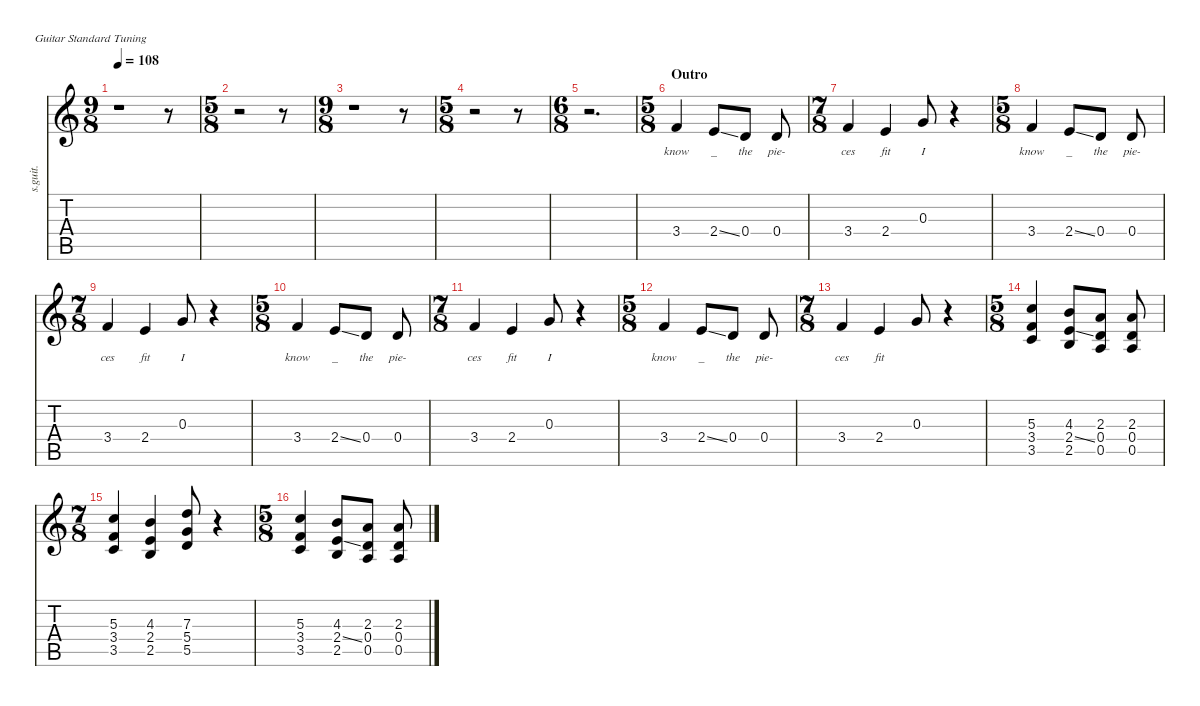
\defaultSystemsLayout 4
\hideDynamics
\bracketExtendMode nobrackets
\track ("Maynard James Keenan (Vocals)" "s.guit.") {instrument bassoon}
\staff {score tabs}
\tuning (E4 B3 G3 D3 A2 E2)
\displaytranspose 12
\ts (9 8)
\beaming (8 2 2 2 2)
\tempo 108
\clef g2
\ks c
r.1{dy f} r.8 |
\ts (5 8)
\beaming (8 2 2 2 2)
r.2 r.8 |
\ts (9 8)
\beaming (8 2 2 2 2)
r.1 r.8 |
\ts (5 8)
\beaming (8 2 2 2 2)
r.2 r.8 |
\ts (6 8)
\beaming (8 2 2 2 2)
r.2{d} |
\ts (5 8)
\beaming (8 2 2 2 2)
\section ("" "Outro")
3.4.4{lyrics (0 "know") lyrics (1 "") lyrics (2 "") lyrics (3 "") lyrics (4 "") dy mp} 2.4{ss}.8{lyrics (0 "_") lyrics (1 "") lyrics (2 "") lyrics (3 "") lyrics (4 "")} 0.4.8{lyrics (0 "the") lyrics (1 "") lyrics (2 "") lyrics (3 "") lyrics (4 "")} 0.4.8{lyrics (0 "pie-") lyrics (1 "") lyrics (2 "") lyrics (3 "") lyrics (4 "")} |
\ts (7 8)
\beaming (8 2 2 2 2)
3.4.4{lyrics (0 "ces") lyrics (1 "") lyrics (2 "") lyrics (3 "") lyrics (4 "")} 2.4.4{lyrics (0 "fit") lyrics (1 "") lyrics (2 "") lyrics (3 "") lyrics (4 "")} 0.3.8{lyrics (0 "I") lyrics (1 "") lyrics (2 "") lyrics (3 "") lyrics (4 "")} r.4 |
\ts (5 8)
\beaming (8 2 2 2 2)
3.4.4{lyrics (0 "know") lyrics (1 "") lyrics (2 "") lyrics (3 "") lyrics (4 "")} 2.4{ss}.8{lyrics (0 "_") lyrics (1 "") lyrics (2 "") lyrics (3 "") lyrics (4 "")} 0.4.8{lyrics (0 "the") lyrics (1 "") lyrics (2 "") lyrics (3 "") lyrics (4 "")} 0.4.8{lyrics (0 "pie-") lyrics (1 "") lyrics (2 "") lyrics (3 "") lyrics (4 "")} |
\ts (7 8)
\beaming (8 2 2 2 2)
3.4.4{lyrics (0 "ces") lyrics (1 "") lyrics (2 "") lyrics (3 "") lyrics (4 "") dy mf} 2.4.4{lyrics (0 "fit") lyrics (1 "") lyrics (2 "") lyrics (3 "") lyrics (4 "")} 0.3.8{lyrics (0 "I") lyrics (1 "") lyrics (2 "") lyrics (3 "") lyrics (4 "")} r.4 |
\ts (5 8)
\beaming (8 2 2 2 2)
3.4.4{lyrics (0 "know") lyrics (1 "") lyrics (2 "") lyrics (3 "") lyrics (4 "")} 2.4{ss}.8{lyrics (0 "_") lyrics (1 "") lyrics (2 "") lyrics (3 "") lyrics (4 "")} 0.4.8{lyrics (0 "the") lyrics (1 "") lyrics (2 "") lyrics (3 "") lyrics (4 "")} 0.4.8{lyrics (0 "pie-") lyrics (1 "") lyrics (2 "") lyrics (3 "") lyrics (4 "")} |
\ts (7 8)
\beaming (8 2 2 2 2)
3.4.4{lyrics (0 "ces") lyrics (1 "") lyrics (2 "") lyrics (3 "") lyrics (4 "")} 2.4.4{lyrics (0 "fit") lyrics (1 "") lyrics (2 "") lyrics (3 "") lyrics (4 "")} 0.3.8{lyrics (0 "I") lyrics (1 "") lyrics (2 "") lyrics (3 "") lyrics (4 "")} r.4 |
\ts (5 8)
\beaming (8 2 2 2 2)
3.4.4{lyrics (0 "know") lyrics (1 "") lyrics (2 "") lyrics (3 "") lyrics (4 "")} 2.4{ss}.8{lyrics (0 "_") lyrics (1 "") lyrics (2 "") lyrics (3 "") lyrics (4 "")} 0.4.8{lyrics (0 "the") lyrics (1 "") lyrics (2 "") lyrics (3 "") lyrics (4 "")} 0.4.8{lyrics (0 "pie-") lyrics (1 "") lyrics (2 "") lyrics (3 "") lyrics (4 "")} |
\ts (7 8)
\beaming (8 2 2 2 2)
3.4.4{lyrics (0 "ces") lyrics (1 "") lyrics (2 "") lyrics (3 "") lyrics (4 "") dy f} 2.4.4{lyrics (0 "fit") lyrics (1 "") lyrics (2 "") lyrics (3 "") lyrics (4 "")} 0.3.8{lyrics (0 "") lyrics (1 "") lyrics (2 "") lyrics (3 "") lyrics (4 "")} r.4 |
\ts (5 8)
\beaming (8 2 2 2 2)
(5.3 3.4 3.5).4{lyrics (0 "") lyrics (1 "") lyrics (2 "") lyrics (3 "") lyrics (4 "") dy mp} (4.3 2.4{ss} 2.5).8{lyrics (0 "") lyrics (1 "") lyrics (2 "") lyrics (3 "") lyrics (4 "")} (2.3 0.4 0.5).8{lyrics (0 "") lyrics (1 "") lyrics (2 "") lyrics (3 "") lyrics (4 "")} (2.3 0.4 0.5).8{lyrics (0 "") lyrics (1 "") lyrics (2 "") lyrics (3 "") lyrics (4 "")} |
\ts (7 8)
\beaming (8 2 2 2 2)
(5.3 3.4 3.5).4{lyrics (0 "") lyrics (1 "") lyrics (2 "") lyrics (3 "") lyrics (4 "")} (4.3 2.4 2.5).4{lyrics (0 "") lyrics (1 "") lyrics (2 "") lyrics (3 "") lyrics (4 "")} (7.3 5.4 5.5).8{lyrics (0 "") lyrics (1 "") lyrics (2 "") lyrics (3 "") lyrics (4 "")} r.4 |
\ts (5 8)
\beaming (8 2 2 2 2)
(5.3 3.4 3.5).4{lyrics (0 "") lyrics (1 "") lyrics (2 "") lyrics (3 "") lyrics (4 "")} (4.3 2.4{ss} 2.5).8{lyrics (0 "") lyrics (1 "") lyrics (2 "") lyrics (3 "") lyrics (4 "")} (2.3 0.4 0.5).8{lyrics (0 "") lyrics (1 "") lyrics (2 "") lyrics (3 "") lyrics (4 "")} (2.3 0.4 0.5).8{lyrics (0 "") lyrics (1 "") lyrics (2 "") lyrics (3 "") lyrics (4 "")}
